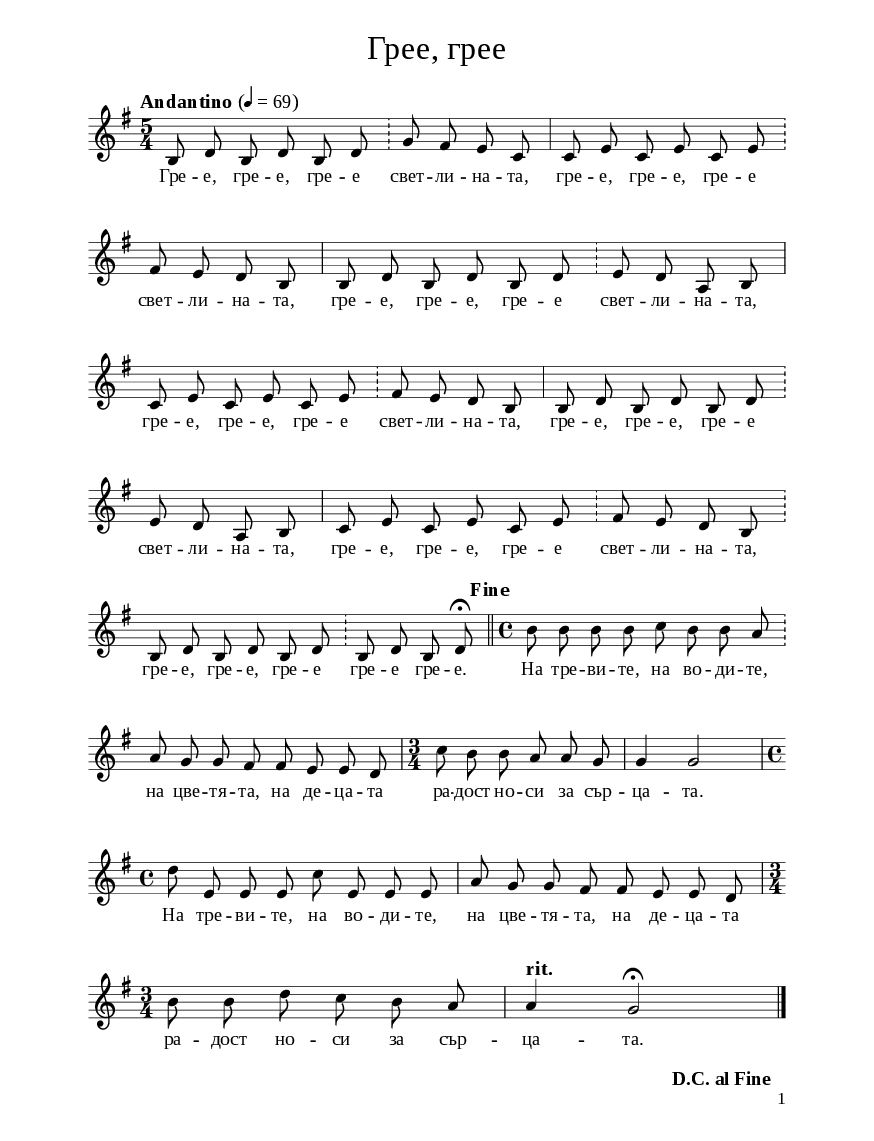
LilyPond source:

\version "2.24.4"

% include paper part and global functions
\include "include/globals.ily"

\bookpart {
  \label #'ref078
  \tocItem \markup "Грее, грее"
  \include "include/bookpart-paper.ily"
  \score {
    \include "include/score-layout.ily"

    \new Voice \relative c' {
      \clef treble
      \key g \major
      \time 5/4
      \tempoFunc "Andantino" 4 "69"

      \autoBeamOff
      b8 d b8 d b8 d  \bar "!" g fis e c | c e c e c e   \bar "!"  \break

      fis8 e d b | b d b d b d \bar "!"  e d a b | \break

      c e c e c e  \bar "!"  fis8 e8 d8 b8 | b8 d8 b8 d8 b d  \bar "!"  \break

      e8 d a b | c e c e c e \bar "!"  fis e d b  \bar "!"  \break

      b d b d b d  \bar "!" b d b \tempo "   Fine"  d \fermata  \bar "||" | \time 4/4 b'b b b c b b a   \bar "!"  \break

      a8 g g fis fis e e d | \time 3/4 c' b b a a g | g 4 g2 | \break

      \time 4/4 d'8 e, e e c' e, e e | a g g fis fis e e d | \break

      \time 3/4 b' b d c b a |\tempo "rit."  a4 g2 \fermata | \bar "|."


    }

    \addlyrics {
      Гре -- е, гре -- е, гре -- е свет -- ли -- на -- та,

      гре -- е, гре -- е, гре -- е свет -- ли -- на -- та,

      гре -- е, гре -- е, гре -- е свет -- ли -- на -- та,

      гре -- е, гре -- е, гре -- е свет -- ли -- на -- та,

      гре -- е, гре -- е, гре -- е свет -- ли -- на -- та,

      гре -- е, гре -- е, гре -- е свет -- ли -- на -- та,

      гре -- е, гре -- е, гре -- е гре -- е гре -- е.

      На тре --  ви -- те, на во -- ди -- те,

      на цве -- тя -- та, на де -- ца -- та

      ра -- дост но -- си за сър -- ца -- та.

      На тре -- ви -- те, на во -- ди -- те,

      на цве -- тя -- та, на де -- ца -- та

      ра -- дост но -- си за сър -- ца -- та.}

      \header {
        title = \titleFunc #'ref_desc_8 "Грее, грее" "Gree, gree"
      }

      \midi{}

    } % score

    \markup \dc-one "D.C. al Fine"

  } % bookpart
